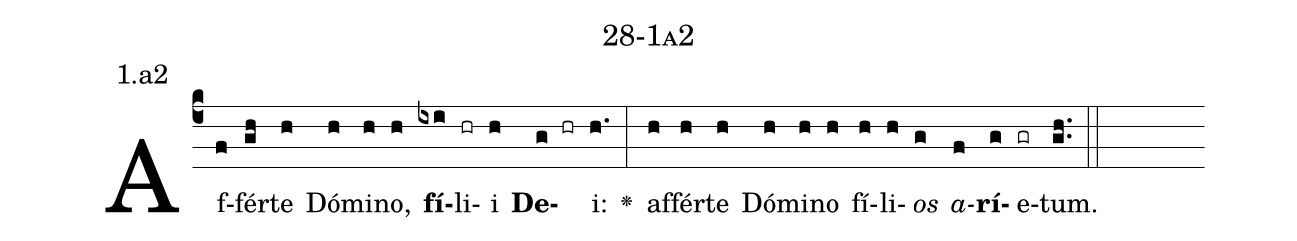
name: 28-1a2;
annotation: 1.a2;
%%
(c4)Af(f)fér(gh)te(h) Dó(h)mi(h)no,(h) <b>fí</b>(ixi)li(hr)i(h) <b>De</b>(g hr)i:(h.) <v>\greheightstar</v>(:) af(h)fér(h)te(h) Dó(h)mi(h)no(h) fí(h)li(h)<i>os</i>(g) <i>a</i>(f)<b>rí</b>(g)e(gr)tum.(gh..) (::)


%E(h) u(h) o(g) u(f) a(g) e.(gh..) (::)
